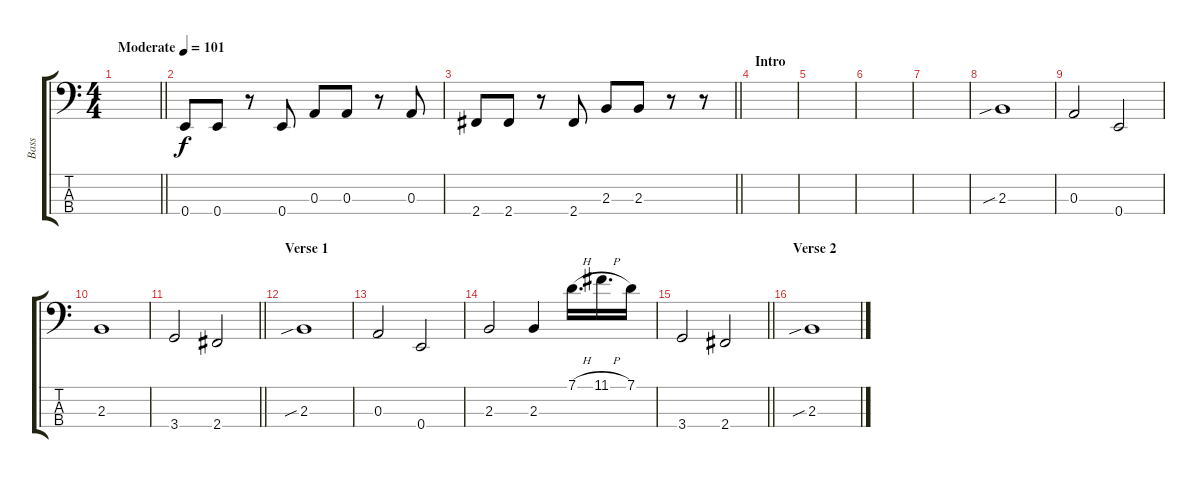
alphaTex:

\track ("Bass" "Bass") {instrument electricbassfinger}
\staff {score tabs}
\tuning (G2 D2 A1 E1) {hide}
\ts (4 4)
\tempo (101 "Moderate")
\clef f4
\barLineRight lightlight
\ks c
|
0.4.8 0.4.8 r.8 0.4.8 0.3.8 0.3.8 r.8 0.3.8 |
\barLineRight lightlight
2.4.8 2.4.8 r.8 2.4.8 2.3.8 2.3.8 r.8 r.8 |
\section ("" "Intro")
|
|
|
|
2.3{sib}.1 |
0.3.2 0.4.2 |
2.3.1 |
\barLineRight lightlight
3.4.2 2.4.2 |
\section ("" "Verse 1")
2.3{sib}.1 |
0.3.2 0.4.2 |
2.3.2 2.3.4 7.1{h}.16{d} 11.1{h}.16{d} 7.1.16 |
\barLineRight lightlight
3.4.2 2.4.2 |
\section ("" "Verse 2")
2.3{sib}.1
